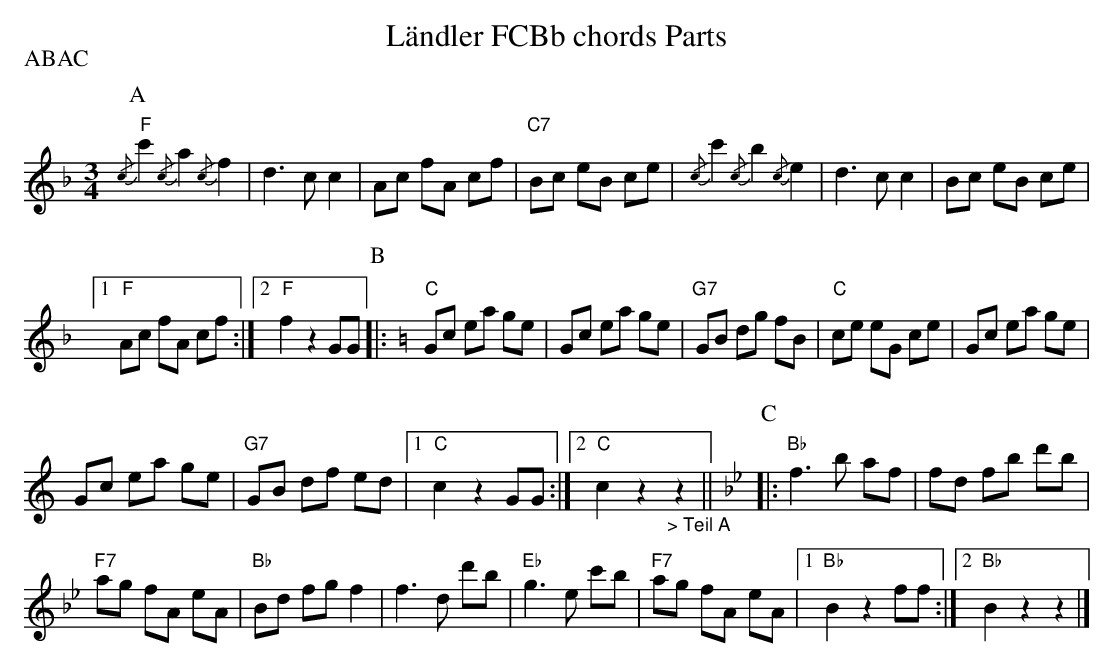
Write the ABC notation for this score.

X:1
T: L\"andler FCBb chords Parts
P:ABAC
M:3/4
L:1/8
K:F %%MIDI gchordon
[P:A] "F"{/c}c'2 {/c}a2 {/c}f2 | d3cc2 | Ac fA cf | "C7"Bc eB ce | {/c}c'2 {/c}b2 {/c}e2 | d3cc2 | Bc eB ce |1
"F"Ac fA cf :|2 "F"f2z2GG [P:B] |: [K:C] "C"Gc ea ge | Gc ea ge | "G7"GB dg fB | "C"ce eG ce | Gc ea ge |
Gc ea ge | "G7"GB df ed |1 "C"c2z2GG :|2 "C"c2z2"_> Teil A"z2 || [K:Bb] [P:C] |: "Bb"f3b af | fd fb d'b |
"F7"ag fA eA | "Bb"Bd fg f2 | f3d d'b | "Eb"g3e c'b |  "F7"ag fA eA |1 "Bb"B2z2ff :|2 "Bb"B2z2z2 |]
